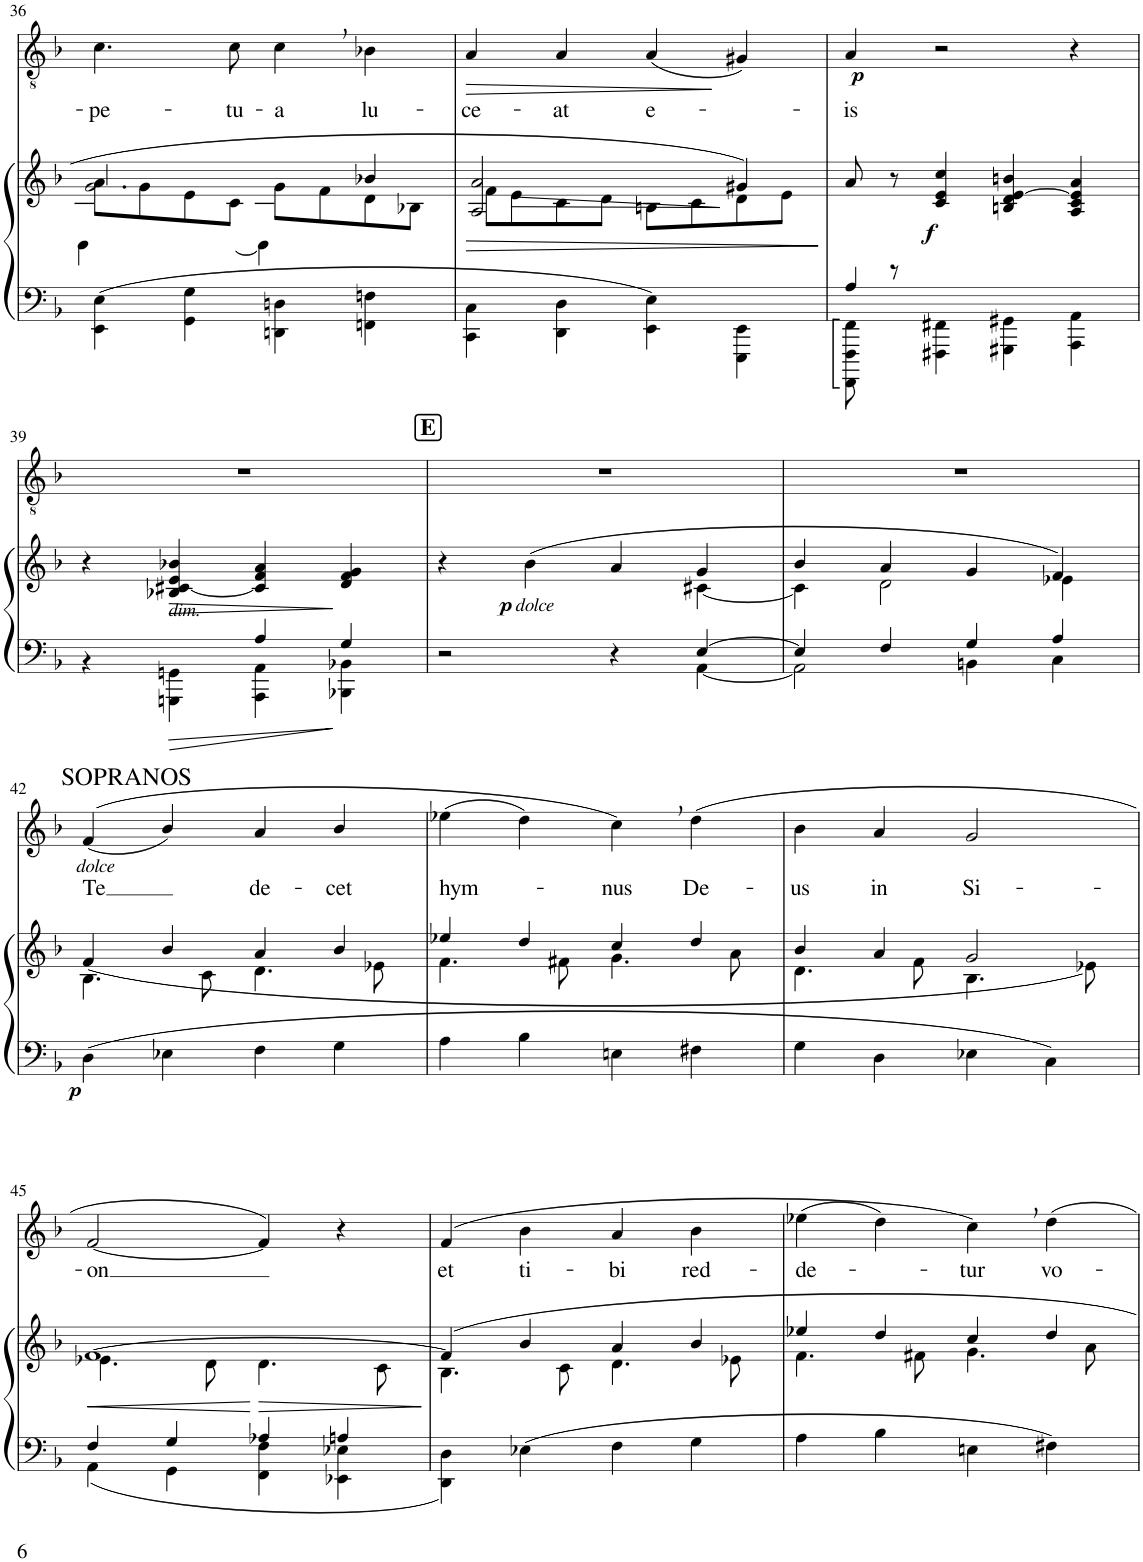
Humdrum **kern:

**kern	**kern	**dynam	**kern	**text	**dynam	**kern	**text
*part3	*part3	*part3	*part2	*part2	*part2	*part1	*part1
*staff4	*staff3	*staff3/4	*staff2	*staff2	*staff2	*staff1	*staff1
*I"PIANO	*	*	*I"TÉNORS	*	*	*I"SOPRANOS	*
*I'Pno	*	*	*	*	*	*	*
!!LO:PB:g=z
*clefF4	*clefG2	*	*clefGv2	*	*	*clefG2	*
*k[b-]	*k[b-]	*	*k[b-]	*	*	*k[b-]	*
*M4/4	*M4/4	*	*M4/4	*	*	*M4/4	*
*met(c)	*met(c)	*	*met(c)	*	*	*met(c)	*
=36	=36	=36	=36	=36	=36	=36	=36
*	*^	*	*	*	*	*	*
*	*	*^	*	*	*	*	*	*
!	!	!	!	!	!	!LO:LY:b	!	!	!
4EE\ 4E\	2.cc/	8a\L	4c\	.	4.c\	-pe-	.	1r	.
.	.	8g\	.	.	.	.	.	.	.
4GG\ 4G\	.	8e\	4ryy	.	.	.	.	.	.
!	!	!	!	!	!	!LO:LY:b	!	!	!
.	.	[8c\J	.	.	8c\	-tu-	.	.	.
!	!	!	!	!	!	!LO:LY:b	!	!	!
4DDn\ 4Dn\	.	8g\L	4c\]	.	4c,\	-a	.	.	.
.	.	8f\	.	.	.	.	.	.	.
!	!	!	!	!	!	!LO:LY:b	!	!	!
4FFn\ 4Fn\	4b-X/	8d\	4ryy	.	4B-X\	lu-	.	.	.
.	.	8B-X\J	.	.	.	.	.	.	.
=37	=37	=37	=37	=37	=37	=37	=37	=37	=37
!	!	!	!	!LO:HP:b	!	!LO:LY:b	!LO:HP:b	!	!
4CC\ 4C\	2A/ 2a/	8f\L	2ryy	>	4A/	-ce-	>	1r	.
!	!	!	!	!LO:HP:b	!	!	!	!	!
.	.	8e\	.	>	.	.	.	.	.
!	!	!	!	!	!	!LO:LY:b	!	!	!
4DD\ 4D\	.	8c\	.	.	4A/	-at	.	.	.
.	.	8d\J	.	.	.	.	.	.	.
!	!	!	!	!	!	!LO:LY:b	!	!	!
4EE\ 4E\	4ryy	8Bn\L	2ryy	.	(4A/	e-	.	.	.
.	.	8c\	.	.	.	.	.	.	.
4EEE\ 4EE\	4g#X/	8d\	.	.	4G#X/)	.	]	.	.
.	.	8e\J	.	.	.	.	.	.	.
*	*	*v	*v	*	*	*	*	*	*
=38	=38	=38	=38	=38	=38	=38	=38	=38
*^	*	*	*	*	*	*	*	*
!	!	!	!	!	!	!LO:LY:b	!LO:DY:b	!	!
*	*	*v	*v	*	*	*	*	*	*
8FFFF\ 8FFF\ 8FF\	4A/	8a/	.	4A/	is	p	1r	.
8r	.	8r	.	.	.	.	.	.
!	!	!	!LO:DY:b	!	!	!	!	!
4FFF#X\ 4FF#X\	2.ryy	4c/ 4e/ 4cc/	f	2r	.	.	.	.
4GGG#X\ 4GG#X\	.	4Bn/ 4d/ [4e/ 4bn/	.	.	.	.	.	.
4AAA\ 4AA\	.	4A/ 4c/ 4e/] 4a/	.	4r	.	.	.	.
!!LO:LB:g=z
=39	=39	=39	=39	=39	=39	=39	=39	=39
*	*	*	*	*^	*	*	*	*
2ryy	4r	4r	.	1r	1E	.	.	1r	.
!	!	!LO:TX:b:i:t=dim.	!	!	!	!	!	!	!
!	!	!	!LO:HP:b=2	!	!	!	!	!	!
!	!	!	!LO:HP:n=1:b	!	!	!	!	!	!
.	4GGGn\ 4GGn\	4B-X/ [4c#X/ 4e/ 4b-X/	> >	.	.	.	.	.	.
4A/	4AAA\ 4AA\	4c#/] 4f/ 4a/	.	.	.	.	.	.	.
4G/	4BBB-X\ 4BB-X\	4d/ 4f/ 4g/	] ]	.	.	.	.	.	.
*	*	*	*	*v	*v	*	*	*	*
!!LO:REH:place=s1:a:B:cj:fs=14:t=E
=40	=40	=40	=40	=40	=40	=40	=40	=40
*	*	*^	*	*	*	*	*	*
2r	2.ryy	4r	2.ryy	.	1r	.	.	1r	.
!	!	!LO:TX:b:i:t=dolce	!	!	!	!	!	!	!
!	!	!	!	!LO:DY:b	!	!	!	!	!
.	.	(4b-\	.	p	.	.	.	.	.
4r	.	4a/	.	.	.	.	.	.	.
[4E/	[4AA\	4g/	[4c#X\	.	.	.	.	.	.
=41	=41	=41	=41	=41	=41	=41	=41	=41	=41
4E/]	2AA\]	4b-/	4c#\]	.	1r	.	.	1r	.
4F/	.	4a/	2d\	.	.	.	.	.	.
4G/	4BBn\	4g/	.	.	.	.	.	.	.
4A/	4C\	4f/)	4e-X\	.	.	.	.	.	.
!!LO:LB:g=z
=42	=42	=42	=42	=42	=42	=42	=42	=42	=42
!	!	!	!	!	!	!	!	!LO:TX:a:t=SOPRANOS	!
!	!	!	!	!	!	!	!	!LO:TX:b:i:t=dolce	!
!	!	!	!	!LO:DY:b=2	!	!	!	!	!LO:LY:b
*v	*v	*	*	*	*	*	*	*	*
4D\	(4f/	4.B-\	p	1r	.	.	((4f/	Te
4E-X\	4b-/	.	.	.	.	.	4b-/)	.
.	.	8c\	.	.	.	.	.	.
!	!	!	!	!	!	!	!	!LO:LY:b
4F\	4a/	4.d\	.	.	.	.	4a/	de-
!	!	!	!	!	!	!	!	!LO:LY:b
4G\	4b-/	.	.	.	.	.	4b-/	-cet
.	.	8e-X\	.	.	.	.	.	.
=43	=43	=43	=43	=43	=43	=43	=43	=43
!	!	!	!	!	!	!	!	!LO:LY:b
4A\	4ee-X/	4.f\	.	1r	.	.	(4ee-X\	hym-
4B-\	4dd/	.	.	.	.	.	4dd\)	.
.	.	8f#X\	.	.	.	.	.	.
!	!	!	!	!	!	!	!	!LO:LY:b
4En\	4cc/	4.g\	.	.	.	.	4cc,\)	-nus
!	!	!	!	!	!	!	!	!LO:LY:b
4F#X\	4dd/	.	.	.	.	.	(4dd\	De-
.	.	8a\	.	.	.	.	.	.
=44	=44	=44	=44	=44	=44	=44	=44	=44
!	!	!	!	!	!	!	!	!LO:LY:b
4G\	4b-/	4.d\	.	1r	.	.	4b-\	-us
!	!	!	!	!	!	!	!	!LO:LY:b
4D\	4a/	.	.	.	.	.	4a/	in
.	.	8f\	.	.	.	.	.	.
!	!	!	!	!	!	!	!	!LO:LY:b
4E-X\	2g/	4.B-\	.	.	.	.	2g/	Si-
4C\	.	.	.	.	.	.	.	.
.	.	8e-X\)	.	.	.	.	.	.
!!LO:LB:g=z
=45	=45	=45	=45	=45	=45	=45	=45	=45
*^	*	*	*	*	*	*	*	*
!	!	!	!	!	!	!	!	!	!LO:LY:b
4F/	4AA\	[1f	4.e-X\	.	1r	.	.	[2f/	-on
4G/	4GG\	.	.	.	.	.	.	.	.
.	.	.	8d\	.	.	.	.	.	.
4A-X/	4FF\ 4F\	.	4.d\	]	.	.	.	4f/])	.
4An/	4EE-X\ 4E-X\	.	.	.	.	.	.	4r	.
.	.	.	8c\	.	.	.	.	.	.
*v	*v	*	*	*	*	*	*	*	*
*	*v	*v	*	*	*	*	*	*
.	.	]	.	.	.	.	.
=46	=46	=46	=46	=46	=46	=46	=46
*	*^	*	*	*	*	*	*
!	!	!	!	!	!	!	!	!LO:LY:b
4DD\ 4D\	4f/]	4.B-\	.	1r	.	.	(4f/	et
!	!	!	!	!	!	!	!	!LO:LY:b
4E-X\	4b-/	.	.	.	.	.	4b-\	ti-
.	.	8c\	.	.	.	.	.	.
!	!	!	!	!	!	!	!	!LO:LY:b
4F\	4a/	4.d\	.	.	.	.	4a/	-bi
!	!	!	!	!	!	!	!	!LO:LY:b
4G\	4b-/	.	.	.	.	.	4b-\	red-
.	.	8e-X\	.	.	.	.	.	.
=47	=47	=47	=47	=47	=47	=47	=47	=47
!	!	!	!	!	!	!	!	!LO:LY:b
4A\	4ee-X/	4.f\	.	1r	.	.	(4ee-X\	-de-
4B-\	4dd/	.	.	.	.	.	4dd\)	.
.	.	8f#X\	.	.	.	.	.	.
!	!	!	!	!	!	!	!	!LO:LY:b
4En\	4cc/	4.g\	.	.	.	.	4cc,\)	-tur
!	!	!	!	!	!	!	!	!LO:LY:b
4F#X\	4dd/	.	.	.	.	.	4dd\	vo-
.	.	8a\	.	.	.	.	.	.
*	*v	*v	*	*	*	*	*	*
=	=	=	=	=	=	=	=
*-	*-	*-	*-	*-	*-	*-	*-
